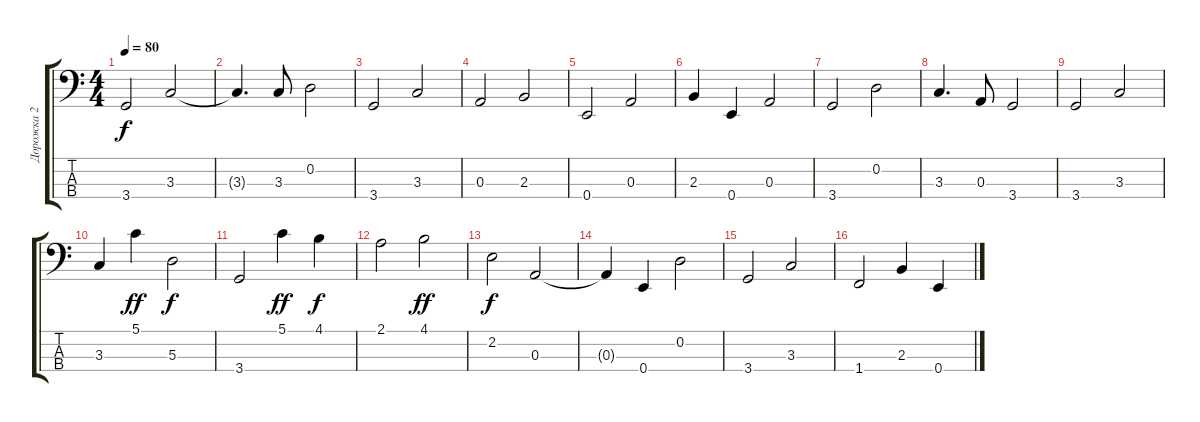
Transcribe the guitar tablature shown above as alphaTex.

\track ("Дорожка 2" "Дорожка 2") {instrument electricbassfinger}
\staff {score tabs}
\tuning (G2 D2 A1 E1) {hide}
\ts (4 4)
\tempo 80
\clef f4
\ks c
3.4.2{dy f} 3.3.2 |
3.3{t}.4{d} 3.3.8 0.2.2 |
3.4.2 3.3.2 |
0.3.2 2.3.2 |
0.4.2 0.3.2 |
2.3.4 0.4.4 0.3.2 |
3.4.2 0.2.2 |
3.3.4{d} 0.3.8 3.4.2 |
3.4.2 3.3.2 |
3.3.4 5.1.4{dy ff} 5.3.2{dy f} |
3.4.2 5.1.4{dy ff} 4.1.4{dy f} |
2.1.2 4.1.2{dy ff} |
2.2.2{dy f} 0.3.2 |
0.3{t}.4 0.4.4 0.2.2 |
3.4.2 3.3.2 |
1.4.2 2.3.4 0.4.4
